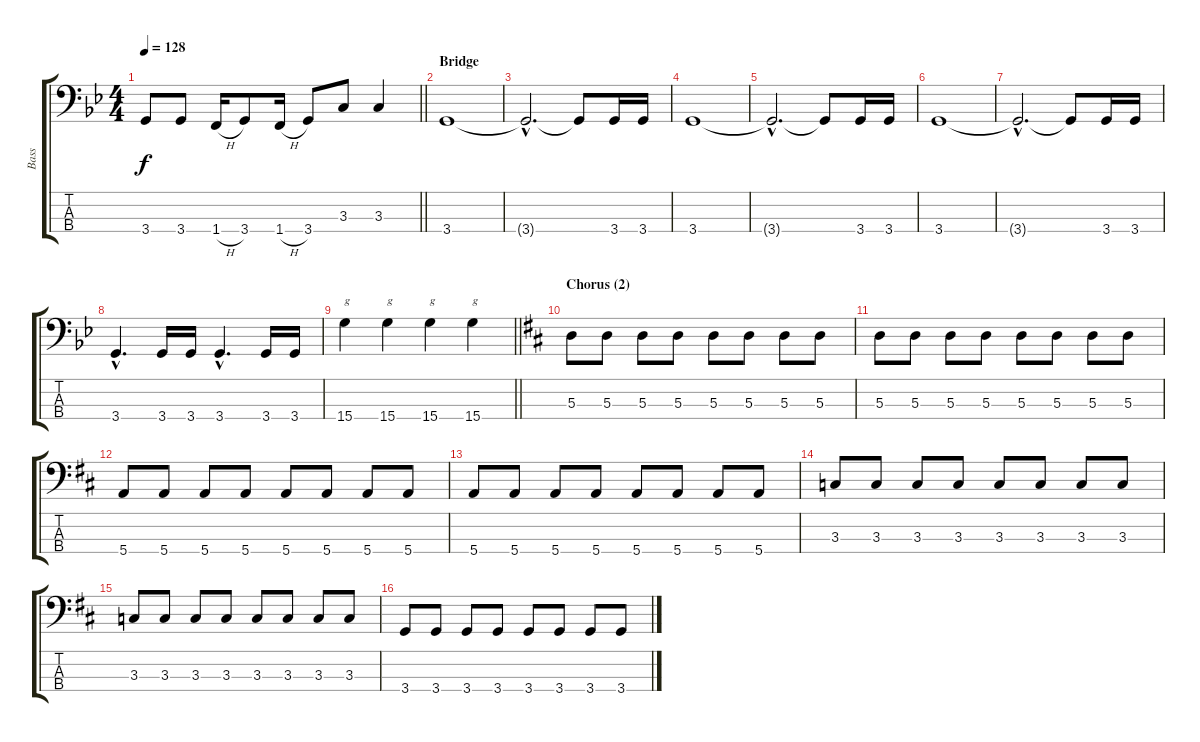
\track ("Bass" "Bass") {instrument electricbasspick}
\staff {score tabs}
\tuning (G2 D2 A1 E1) {hide}
\ts (4 4)
\tempo 128
\clef f4
\barLineRight lightlight
\ks gminor
3.4.8{dy f} 3.4.8 1.4{h}.16 3.4.8 1.4{h}.16 3.4.8 3.3.8 3.3.4 |
\section ("" "Bridge")
3.4.1 |
3.4{hac t}.2{d} 3.4{t}.8 3.4.16 3.4.16 |
3.4.1 |
3.4{hac t}.2{d} 3.4{t}.8 3.4.16 3.4.16 |
3.4.1 |
3.4{hac t}.2{d} 3.4{t}.8 3.4.16 3.4.16 |
3.4{hac}.4{d} 3.4.16 3.4.16 3.4{hac}.4{d} 3.4.16 3.4.16 |
\barLineRight lightlight
15.4.4{txt "g"} 15.4.4{txt "g"} 15.4.4{txt "g"} 15.4.4{txt "g"} |
\section ("" "Chorus (2)")
\ks d
5.3.8 5.3.8 5.3.8 5.3.8 5.3.8 5.3.8 5.3.8 5.3.8 |
5.3.8 5.3.8 5.3.8 5.3.8 5.3.8 5.3.8 5.3.8 5.3.8 |
5.4.8 5.4.8 5.4.8 5.4.8 5.4.8 5.4.8 5.4.8 5.4.8 |
5.4.8 5.4.8 5.4.8 5.4.8 5.4.8 5.4.8 5.4.8 5.4.8 |
3.3.8 3.3.8 3.3.8 3.3.8 3.3.8 3.3.8 3.3.8 3.3.8 |
3.3.8 3.3.8 3.3.8 3.3.8 3.3.8 3.3.8 3.3.8 3.3.8 |
3.4.8 3.4.8 3.4.8 3.4.8 3.4.8 3.4.8 3.4.8 3.4.8
